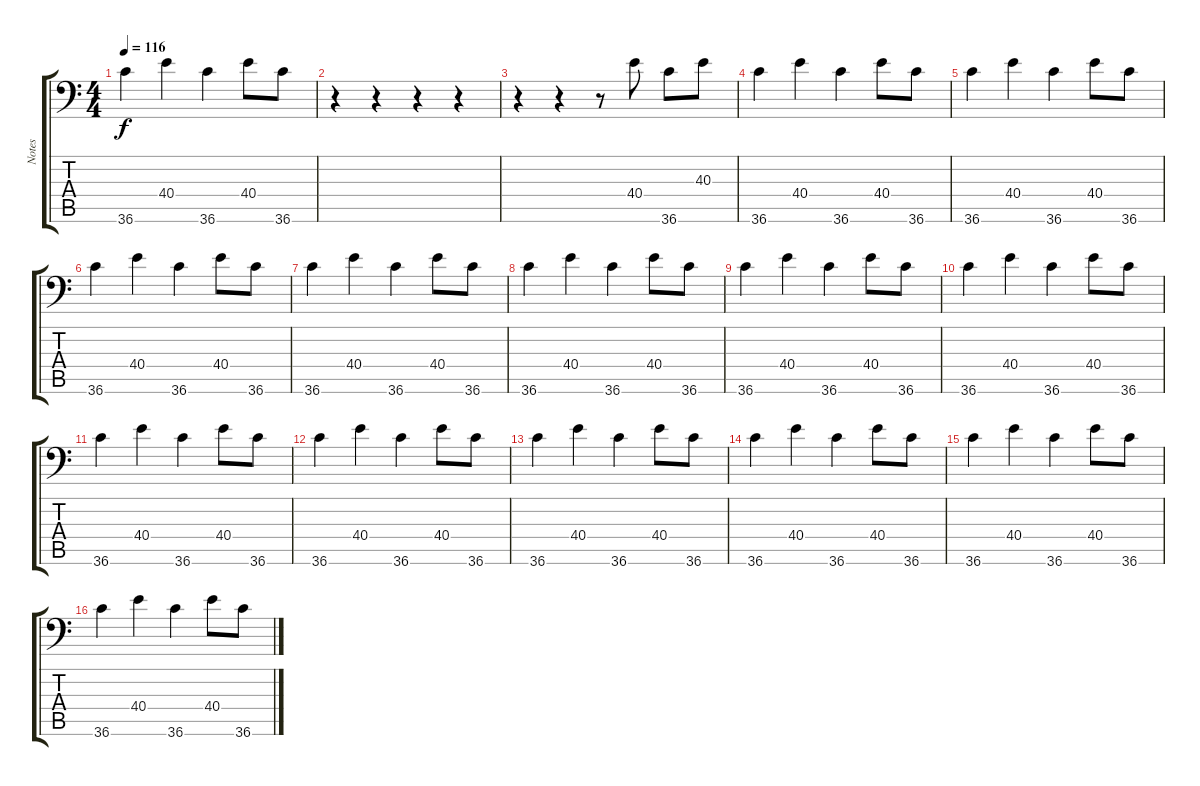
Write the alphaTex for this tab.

\track ("Notes" "Notes") {instrument acousticgrandpiano}
\staff {score tabs}
\tuning (C-1 C-1 C-1 C-1 C-1 C-1) {hide}
\ts (4 4)
\tempo 116
\clef f4
\ks c
36.6.4{dy f} 40.4.4 36.6.4 40.4.8 36.6.8 |
r.4 r.4 r.4 r.4 |
r.4 r.4 r.8 40.4.8 36.6.8 40.3.8 |
36.6.4 40.4.4 36.6.4 40.4.8 36.6.8 |
36.6.4 40.4.4 36.6.4 40.4.8 36.6.8 |
36.6.4 40.4.4 36.6.4 40.4.8 36.6.8 |
36.6.4 40.4.4 36.6.4 40.4.8 36.6.8 |
36.6.4 40.4.4 36.6.4 40.4.8 36.6.8 |
36.6.4 40.4.4 36.6.4 40.4.8 36.6.8 |
36.6.4 40.4.4 36.6.4 40.4.8 36.6.8 |
36.6.4 40.4.4 36.6.4 40.4.8 36.6.8 |
36.6.4 40.4.4 36.6.4 40.4.8 36.6.8 |
36.6.4 40.4.4 36.6.4 40.4.8 36.6.8 |
36.6.4 40.4.4 36.6.4 40.4.8 36.6.8 |
36.6.4 40.4.4 36.6.4 40.4.8 36.6.8 |
36.6.4 40.4.4 36.6.4 40.4.8 36.6.8
